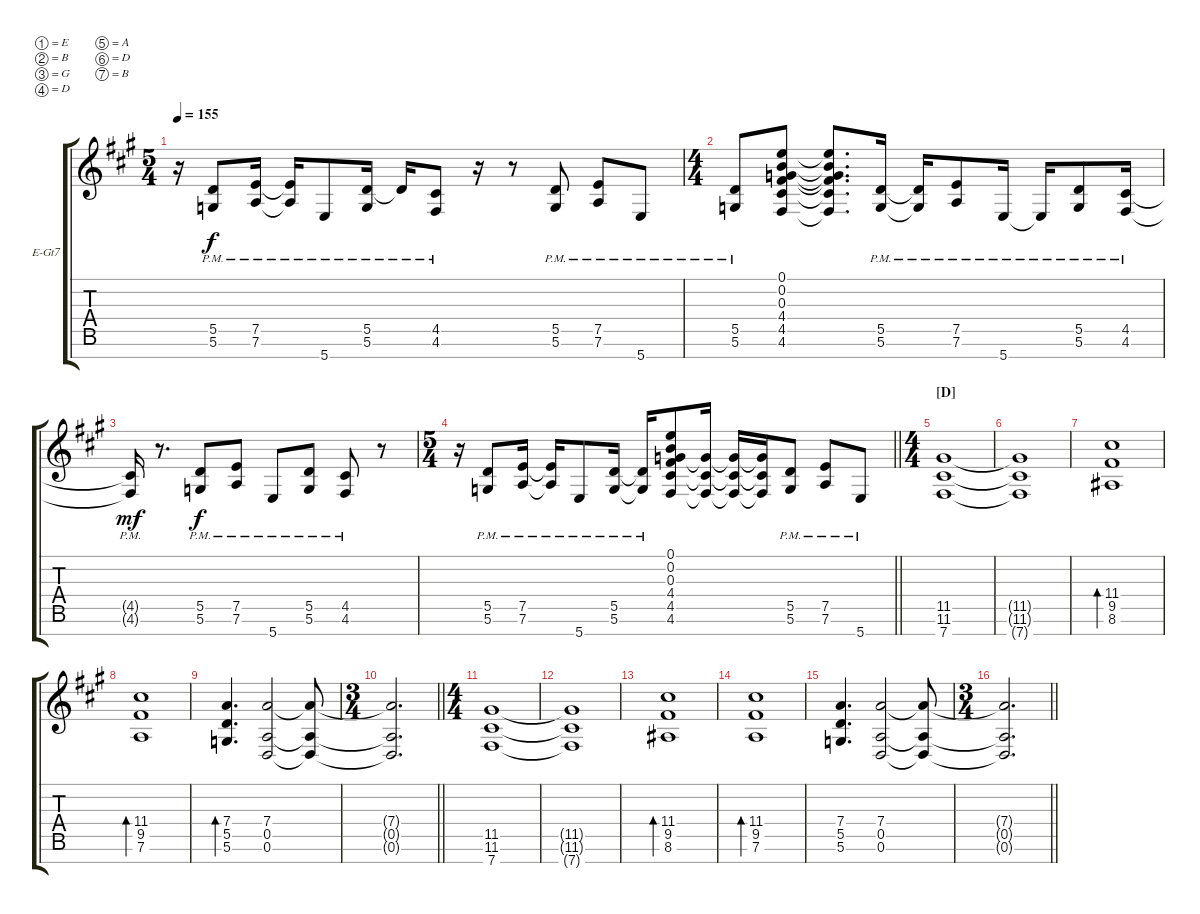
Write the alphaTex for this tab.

\bracketExtendMode groupsimilarinstruments
\firstSystemTrackNameOrientation horizontal
\otherSystemsTrackNameOrientation horizontal
\track ("Guitar 2" "E-Gt7") {instrument overdrivenguitar}
\staff {score tabs}
\tuning (E4 B3 G3 D3 A2 D2 B1)
\ts (5 4)
\beaming (8 2 2 2 2 2)
\tempo 155
\clef g2
\ks a
r.16{dy f} (5.5{pm} 5.6{pm}).8 (7.5{pm} 7.6{pm}).16 (7.5{pm t} 7.6{pm t}).16 5.7{pm}.8 (5.6{pm} 5.5{pm}).16 5.5{pm t}.16 (4.5{pm} 4.6{pm}).8 r.16 r.8 (5.5{pm} 5.6{pm}).8 (7.5{pm} 7.6{pm}).8 5.7{pm}.8 |
\ts (4 4)
\beaming (8 2 2 2 2 2)
(5.5{pm} 5.6{pm}).8 (0.3 4.4 4.5 4.6 0.2 0.1).8 (0.3{t} 4.4{t} 4.5{t} 4.6{t} 0.2{t} 0.1{t}).8{d} (5.5{pm} 5.6{pm}).16 (5.5{pm t} 5.6{pm t}).16 (7.5{pm} 7.6{pm}).8 5.7{pm}.16 5.7{pm t}.16 (5.5{pm} 5.6{pm}).8 (4.5{pm} 4.6{pm}).16 |
(4.5{pm t} 4.6{pm t}).16{dy mf} r.8{d} (5.5{pm} 5.6{pm}).8{dy f} (7.5{pm} 7.6{pm}).8 5.7{pm}.8 (5.5{pm} 5.6{pm}).8 (4.5{pm} 4.6{pm}).8 r.8 |
\ts (5 4)
\beaming (8 2 2 2 2 2)
\barLineRight lightlight
r.16 (5.5{pm} 5.6{pm}).8 (7.5{pm} 7.6{pm}).16 (7.5{pm t} 7.6{pm t}).16 5.7{pm}.8 (5.5{pm} 5.6{pm}).16 (5.5{pm t} 5.6{pm t}).16 (0.3 4.4 4.5 4.6 0.2 0.1).8 (0.3{t} 4.5{t} 4.6{t}).16 (0.3{t} 4.5{t} 4.6{t}).16 (0.3{t} 4.5{t} 4.6{t}).16 (5.5{pm} 5.6{pm}).8 (7.5{pm} 7.6{pm}).8 5.7{pm}.8 |
\ts (4 4)
\beaming (8 2 2 2 2 2)
\section ("D" "")
(11.5 11.6 7.7).1 |
(11.5{t} 11.6{t} 7.7{t}).1 |
(11.4 9.5 8.6).1{bd 480} |
(11.4 9.5 7.6).1{bd 480} |
(7.4 5.5 5.6).4{d bd 60} (7.4 0.5 0.6).2 (7.4{t} 0.5{t} 0.6{t}).8 |
\ts (3 4)
\beaming (8 2 2 2 2 2)
\barLineRight lightlight
(7.4{t} 0.5{t} 0.6{t}).2{d} |
\ts (4 4)
\beaming (8 2 2 2 2 2)
(11.5 11.6 7.7).1 |
(11.5{t} 11.6{t} 7.7{t}).1 |
(11.4 9.5 8.6).1{bd 480} |
(11.4 9.5 7.6).1{bd 480} |
(7.4 5.5 5.6).4{d} (7.4 0.5 0.6).2 (7.4{t} 0.5{t} 0.6{t}).8 |
\ts (3 4)
\beaming (8 2 2 2 2 2)
\barLineRight lightlight
(7.4{t} 0.5{t} 0.6{t}).2{d}
